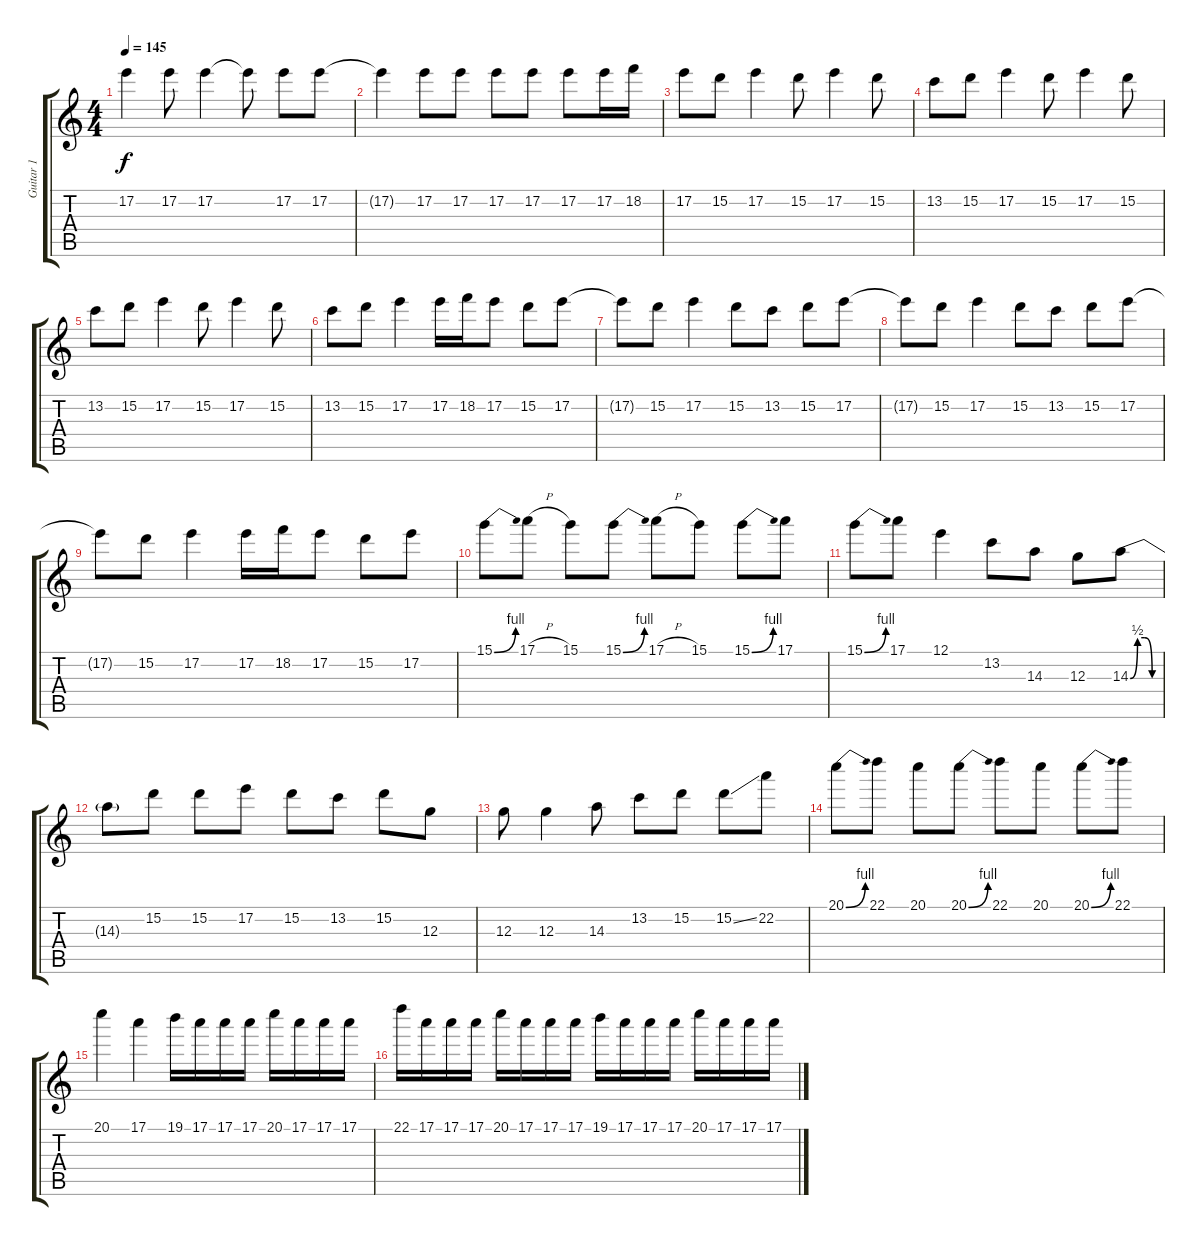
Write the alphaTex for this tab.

\track ("Guitar 1" "Guitar 1") {instrument distortionguitar}
\staff {score tabs}
\tuning (E4 B3 G3 D3 A2 E2) {hide}
\ts (4 4)
\tempo 145
\clef g2
\ks c
17.2{t}.4{dy f} 17.2.8 17.2.4 17.2{t}.8 17.2.8 17.2.8 |
17.2{t}.4 17.2.8 17.2.8 17.2.8 17.2.8 17.2.8 17.2.16 18.2.16 |
17.2.8 15.2.8 17.2.4 15.2.8 17.2.4 15.2.8 |
13.2.8 15.2.8 17.2.4 15.2.8 17.2.4 15.2.8 |
13.2.8 15.2.8 17.2.4 15.2.8 17.2.4 15.2.8 |
13.2.8 15.2.8 17.2.4 17.2.16 18.2.16 17.2.8 15.2.8 17.2.8 |
17.2{t}.8 15.2.8 17.2.4 15.2.8 13.2.8 15.2.8 17.2.8 |
17.2{t}.8 15.2.8 17.2.4 15.2.8 13.2.8 15.2.8 17.2.8 |
17.2{t}.8 15.2.8 17.2.4 17.2.16 18.2.16 17.2.8 15.2.8 17.2.8 |
15.1{be (bend 0 0 60 4)}.8 17.1{h}.8 15.1.8 15.1{be (bend 0 0 60 4)}.8 17.1{h}.8 15.1.8 15.1{be (bend 0 0 60 4)}.8 17.1.8 |
15.1{be (bend 0 0 60 4)}.8 17.1.8 12.1.4 13.2.8 14.3.8 12.3.8 14.3{be (custom 0 0 15 2 30 2 45 0 60 0)}.8 |
14.3{t}.8 15.2.8 15.2.8 17.2.8 15.2.8 13.2.8 15.2.8 12.3.8 |
12.3.8 12.3.4 14.3.8 13.2.8 15.2.8 15.2{ss}.8 22.2.8 |
20.1{be (bend 0 0 60 4)}.8 22.1.8 20.1.8 20.1{be (bend 0 0 60 4)}.8 22.1.8 20.1.8 20.1{be (bend 0 0 60 4)}.8 22.1.8 |
20.1.4 17.1.4 19.1.16 17.1.16 17.1.16 17.1.16 20.1.16 17.1.16 17.1.16 17.1.16 |
22.1.16 17.1.16 17.1.16 17.1.16 20.1.16 17.1.16 17.1.16 17.1.16 19.1.16 17.1.16 17.1.16 17.1.16 20.1.16 17.1.16 17.1.16 17.1.16
